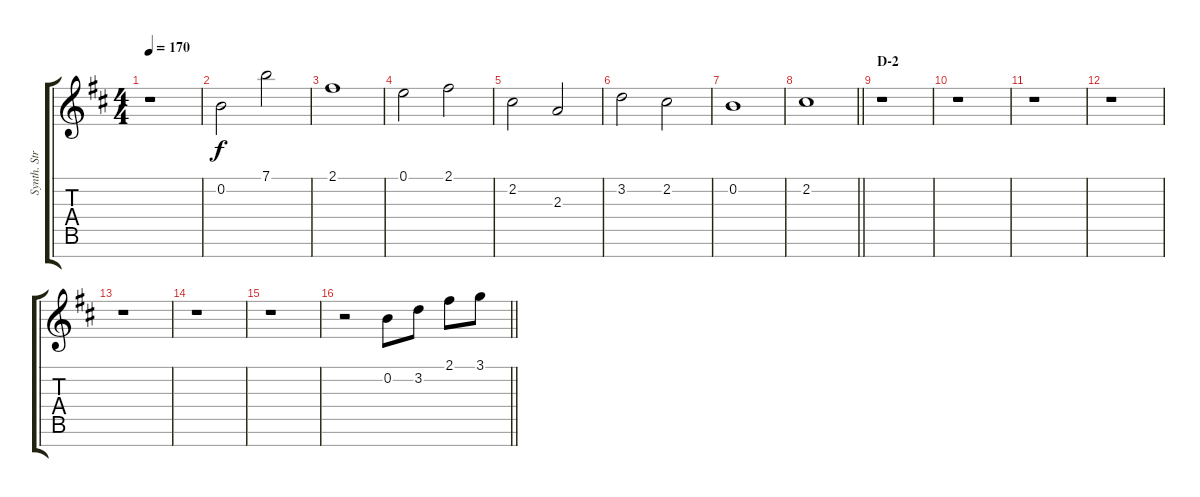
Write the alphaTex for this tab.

\track ("Synth. Strings" "Synth. Str") {instrument stringensemble1}
\staff {score tabs}
\tuning (E5 B4 G4 D4 A3 E3 B2) {hide}
\ts (4 4)
\tempo 170
\clef g2
\ks d
r.1{dy f} |
0.2.2 7.1.2 |
2.1.1 |
0.1.2 2.1.2 |
2.2.2 2.3.2 |
3.2.2 2.2.2 |
0.2.1 |
\barLineRight lightlight
2.2.1 |
\section ("" "D-2")
r.1 |
r.1 |
r.1 |
r.1 |
r.1 |
r.1 |
r.1 |
\barLineRight lightlight
r.2 0.2.8 3.2.8 2.1.8 3.1.8
